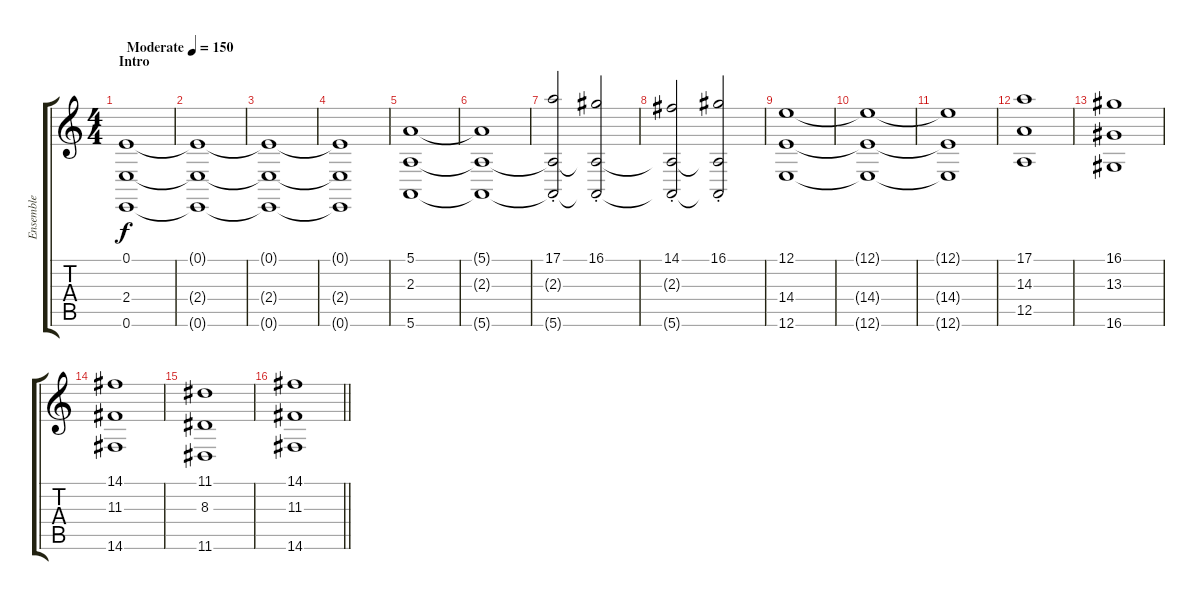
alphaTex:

\track ("Ensemble" "Ensemble") {instrument stringensemble1}
\staff {score tabs}
\tuning (E4 B3 G3 D3 A2 E2) {hide}
\ts (4 4)
\section ("" "Intro")
\tempo (150 "Moderate")
\clef g2
\ks c
(0.1 2.4 0.6).1{dy f volume 14 instrument stringensemble1} |
(0.1{t} 2.4{t} 0.6{t}).1 |
(0.1{t} 2.4{t} 0.6{t}).1 |
(0.1{t} 2.4{t} 0.6{t}).1 |
(5.1 2.3 5.6).1 |
(5.1{t} 2.3{t} 5.6{t}).1 |
(17.1{st} 2.3{t} 5.6{t}).2 (16.1{st} 2.3{t} 5.6{t}).2 |
(14.1{st} 2.3{t} 5.6{t}).2 (16.1{st} 2.3{t} 5.6{t}).2 |
(12.1 14.4 12.6).1{volume 12} |
(12.1{t} 14.4{t} 12.6{t}).1 |
(12.1{t} 14.4{t} 12.6{t}).1 |
(17.1 14.3 12.5).1 |
(16.1 13.3 16.6).1 |
(14.1 11.3 14.6).1 |
(11.1 8.3 11.6).1 |
\barLineRight lightlight
(14.1 11.3 14.6).1
